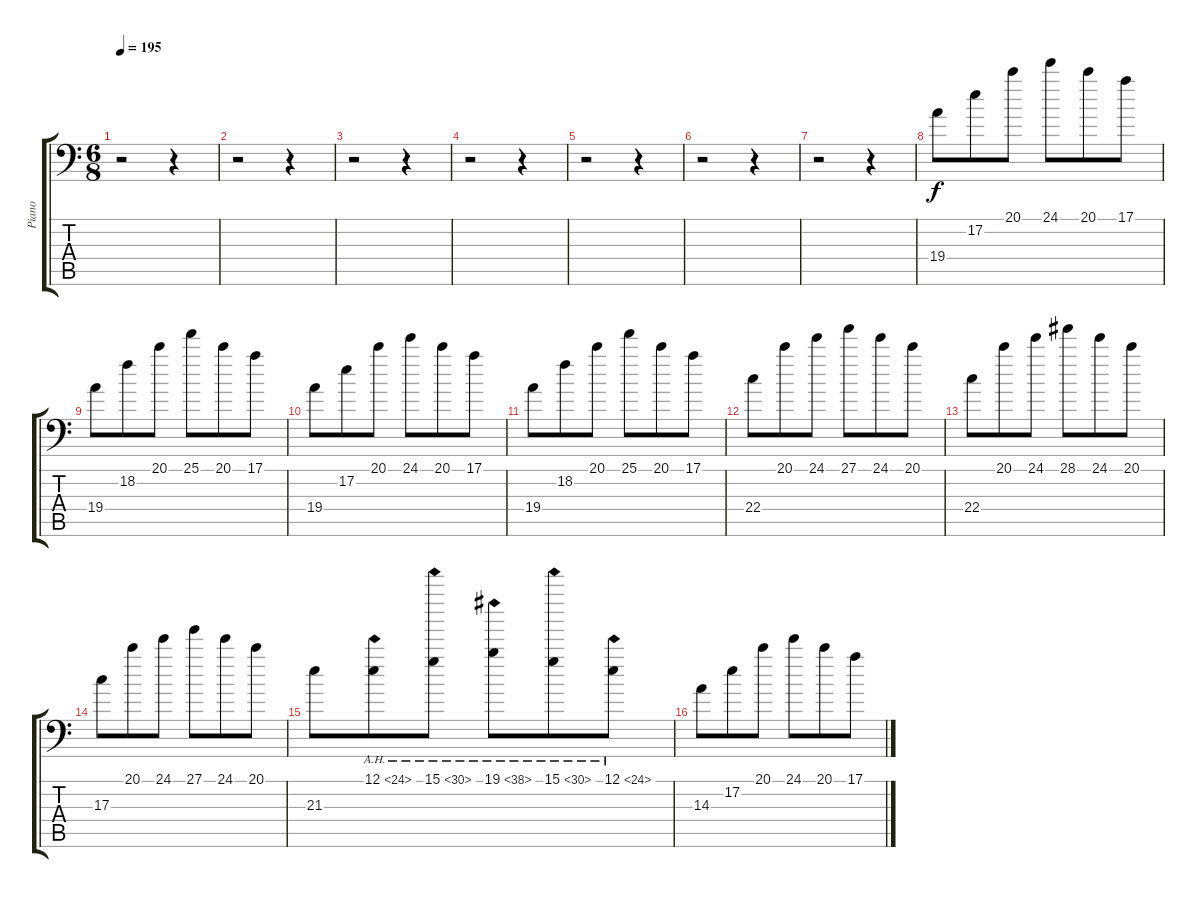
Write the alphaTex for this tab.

\track ("Piano" "Piano") {instrument electricgrandpiano}
\staff {score tabs}
\tuning (E4 B3 G3 D3 A2 Ab1) {hide}
\ts (6 8)
\tempo 195
\clef f4
\ks c
r.2{dy f} r.4 |
r.2 r.4 |
r.2 r.4 |
r.2 r.4 |
r.2 r.4 |
r.2 r.4 |
r.2 r.4 |
19.4.8 17.2.8 20.1.8 24.1.8 20.1.8 17.1.8 |
19.4.8 18.2.8 20.1.8 25.1.8 20.1.8 17.1.8 |
19.4.8 17.2.8 20.1.8 24.1.8 20.1.8 17.1.8 |
19.4.8 18.2.8 20.1.8 25.1.8 20.1.8 17.1.8 |
22.4.8 20.1.8 24.1.8 27.1.8 24.1.8 20.1.8 |
22.4.8 20.1.8 24.1.8 28.1.8 24.1.8 20.1.8 |
17.3.8 20.1.8 24.1.8 27.1.8 24.1.8 20.1.8 |
21.3.8 12.1{ah 12}.8 15.1{ah 15}.8 19.1{ah 19}.8 15.1{ah 15}.8 12.1{ah 12}.8 |
14.3.8 17.2.8 20.1.8 24.1.8 20.1.8 17.1.8
